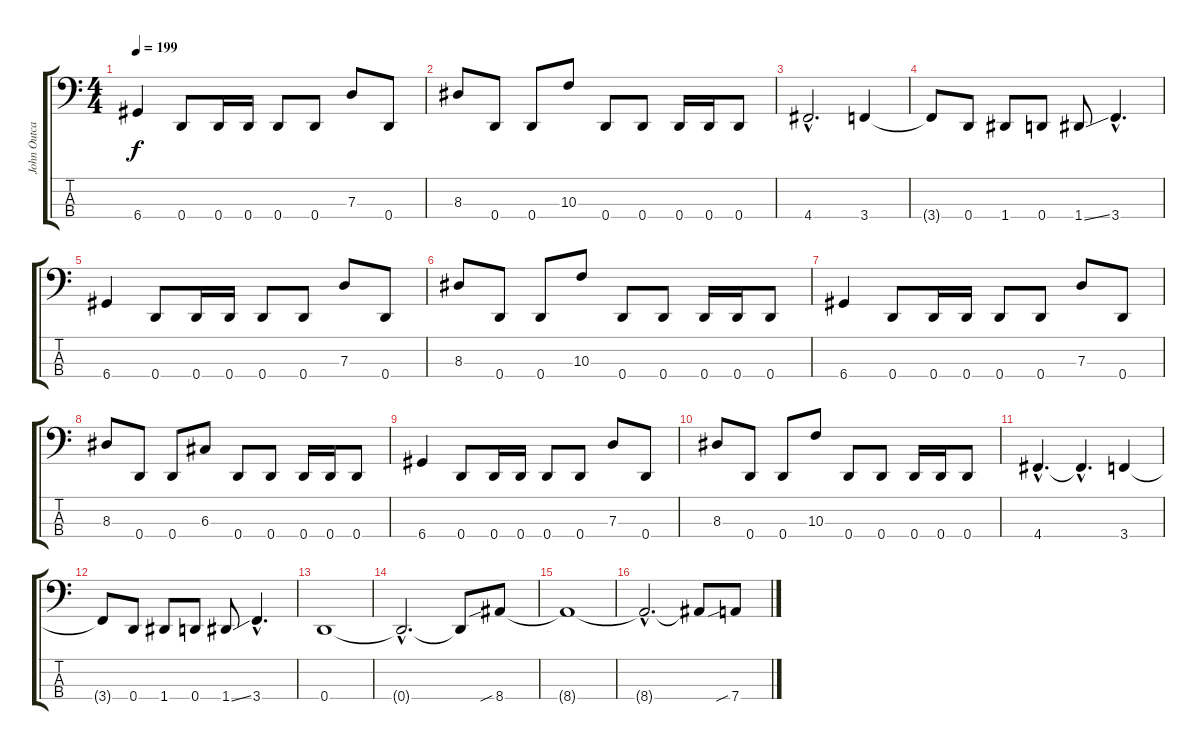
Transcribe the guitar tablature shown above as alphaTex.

\track ("John Outcalt (Bass)" "John Outca") {instrument electricbasspick}
\staff {score tabs}
\tuning (F2 C2 G1 D1) {hide}
\ts (4 4)
\tempo 199
\clef f4
\ks c
6.4.4{dy f} 0.4.8 0.4.16 0.4.16 0.4.8 0.4.8 7.3.8 0.4.8 |
8.3.8 0.4.8 0.4.8 10.3.8 0.4.8 0.4.8 0.4.16 0.4.16 0.4.8 |
4.4{hac}.2{d} 3.4.4 |
3.4{t}.8 0.4.8 1.4.8 0.4.8 1.4{ss}.8 3.4{hac}.4{d} |
6.4.4 0.4.8 0.4.16 0.4.16 0.4.8 0.4.8 7.3.8 0.4.8 |
8.3.8 0.4.8 0.4.8 10.3.8 0.4.8 0.4.8 0.4.16 0.4.16 0.4.8 |
6.4.4 0.4.8 0.4.16 0.4.16 0.4.8 0.4.8 7.3.8 0.4.8 |
8.3.8 0.4.8 0.4.8 6.3.8 0.4.8 0.4.8 0.4.16 0.4.16 0.4.8 |
6.4.4 0.4.8 0.4.16 0.4.16 0.4.8 0.4.8 7.3.8 0.4.8 |
8.3.8 0.4.8 0.4.8 10.3.8 0.4.8 0.4.8 0.4.16 0.4.16 0.4.8 |
4.4{hac}.4{d} 4.4{hac t}.4{d} 3.4.4 |
3.4{t}.8 0.4.8 1.4.8 0.4.8 1.4{ss}.8 3.4{hac}.4{d} |
0.4.1 |
0.4{hac t}.2{d} 0.4{t}.8 8.4{sib}.8 |
8.4{t}.1 |
8.4{hac t}.2{d} 8.4{t}.8 7.4{sib}.8
